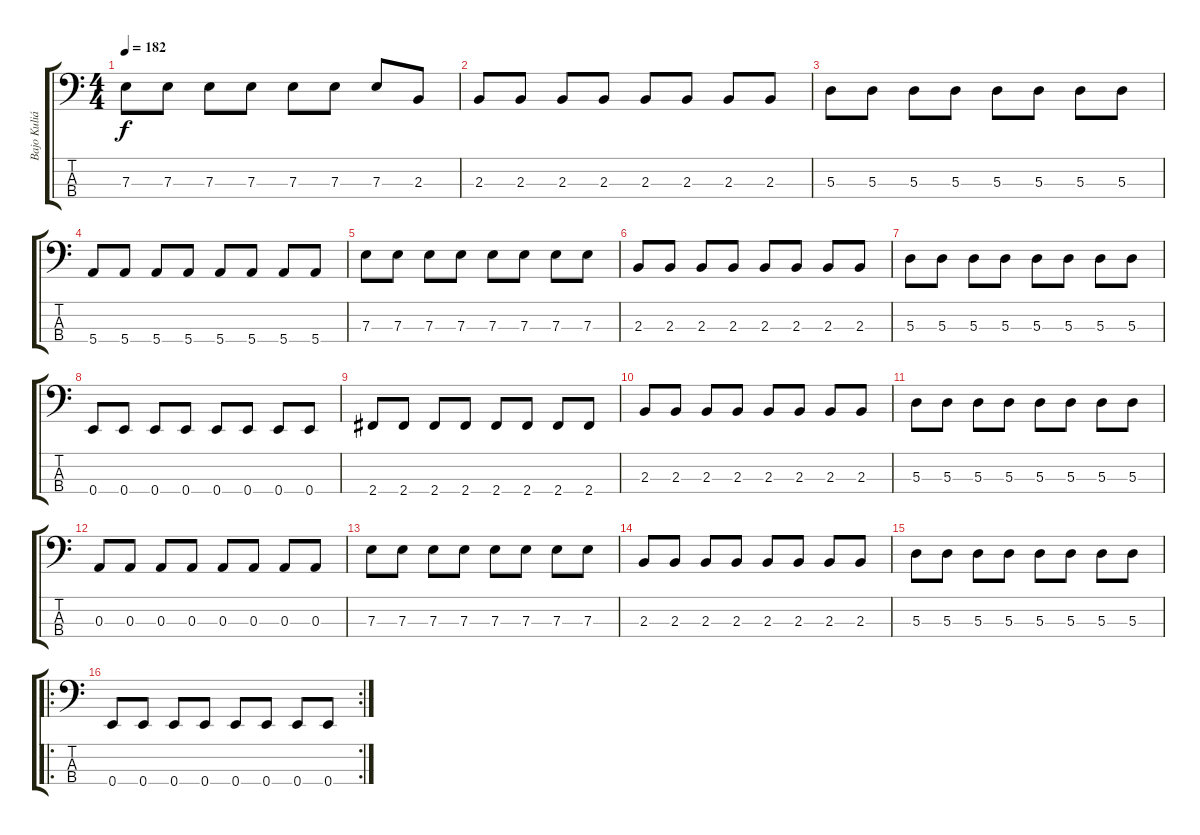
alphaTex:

\track ("Bajo Kuliáo" "Bajo Kuliá") {instrument electricbasspick}
\staff {score tabs}
\tuning (G2 D2 A1 E1) {hide}
\ts (4 4)
\tempo 182
\clef f4
\ks c
7.3{t}.8{dy f} 7.3.8 7.3.8 7.3.8 7.3.8 7.3.8 7.3.8 2.3.8 |
2.3.8 2.3.8 2.3.8 2.3.8 2.3.8 2.3.8 2.3.8 2.3.8 |
5.3.8 5.3.8 5.3.8 5.3.8 5.3.8 5.3.8 5.3.8 5.3.8 |
5.4.8 5.4.8 5.4.8 5.4.8 5.4.8 5.4.8 5.4.8 5.4.8 |
7.3.8 7.3.8 7.3.8 7.3.8 7.3.8 7.3.8 7.3.8 7.3.8 |
2.3.8 2.3.8 2.3.8 2.3.8 2.3.8 2.3.8 2.3.8 2.3.8 |
5.3.8 5.3.8 5.3.8 5.3.8 5.3.8 5.3.8 5.3.8 5.3.8 |
0.4.8 0.4.8 0.4.8 0.4.8 0.4.8 0.4.8 0.4.8 0.4.8 |
2.4.8 2.4.8 2.4.8 2.4.8 2.4.8 2.4.8 2.4.8 2.4.8 |
2.3.8 2.3.8 2.3.8 2.3.8 2.3.8 2.3.8 2.3.8 2.3.8 |
5.3.8 5.3.8 5.3.8 5.3.8 5.3.8 5.3.8 5.3.8 5.3.8 |
0.3.8 0.3.8 0.3.8 0.3.8 0.3.8 0.3.8 0.3.8 0.3.8 |
7.3.8 7.3.8 7.3.8 7.3.8 7.3.8 7.3.8 7.3.8 7.3.8 |
2.3.8 2.3.8 2.3.8 2.3.8 2.3.8 2.3.8 2.3.8 2.3.8 |
5.3.8 5.3.8 5.3.8 5.3.8 5.3.8 5.3.8 5.3.8 5.3.8 |
\ro
\rc 2
0.4.8 0.4.8 0.4.8 0.4.8 0.4.8 0.4.8 0.4.8 0.4.8
